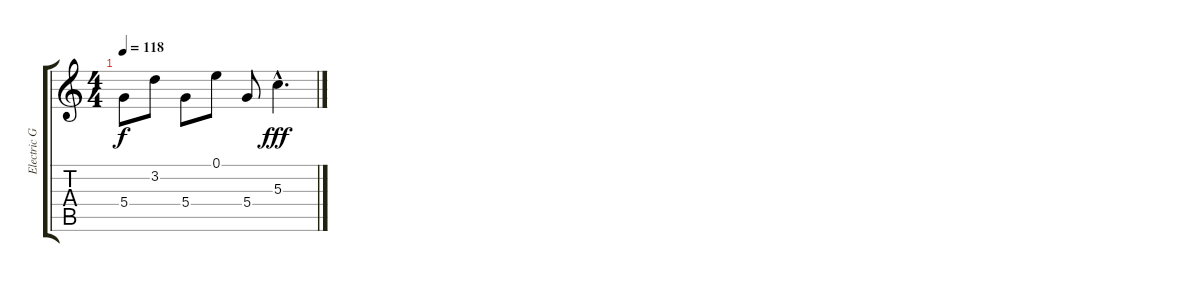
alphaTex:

\track ("Electric Guitar 1" "Electric G") {instrument electricguitarclean}
\staff {score tabs}
\tuning (E4 B3 G3 D3 A2 E2) {hide}
\ts (4 4)
\tempo 118
\clef g2
\ks c
5.4.8{dy f} 3.2.8 5.4.8 0.1.8 5.4.8 5.3{hac}.4{d dy fff}
